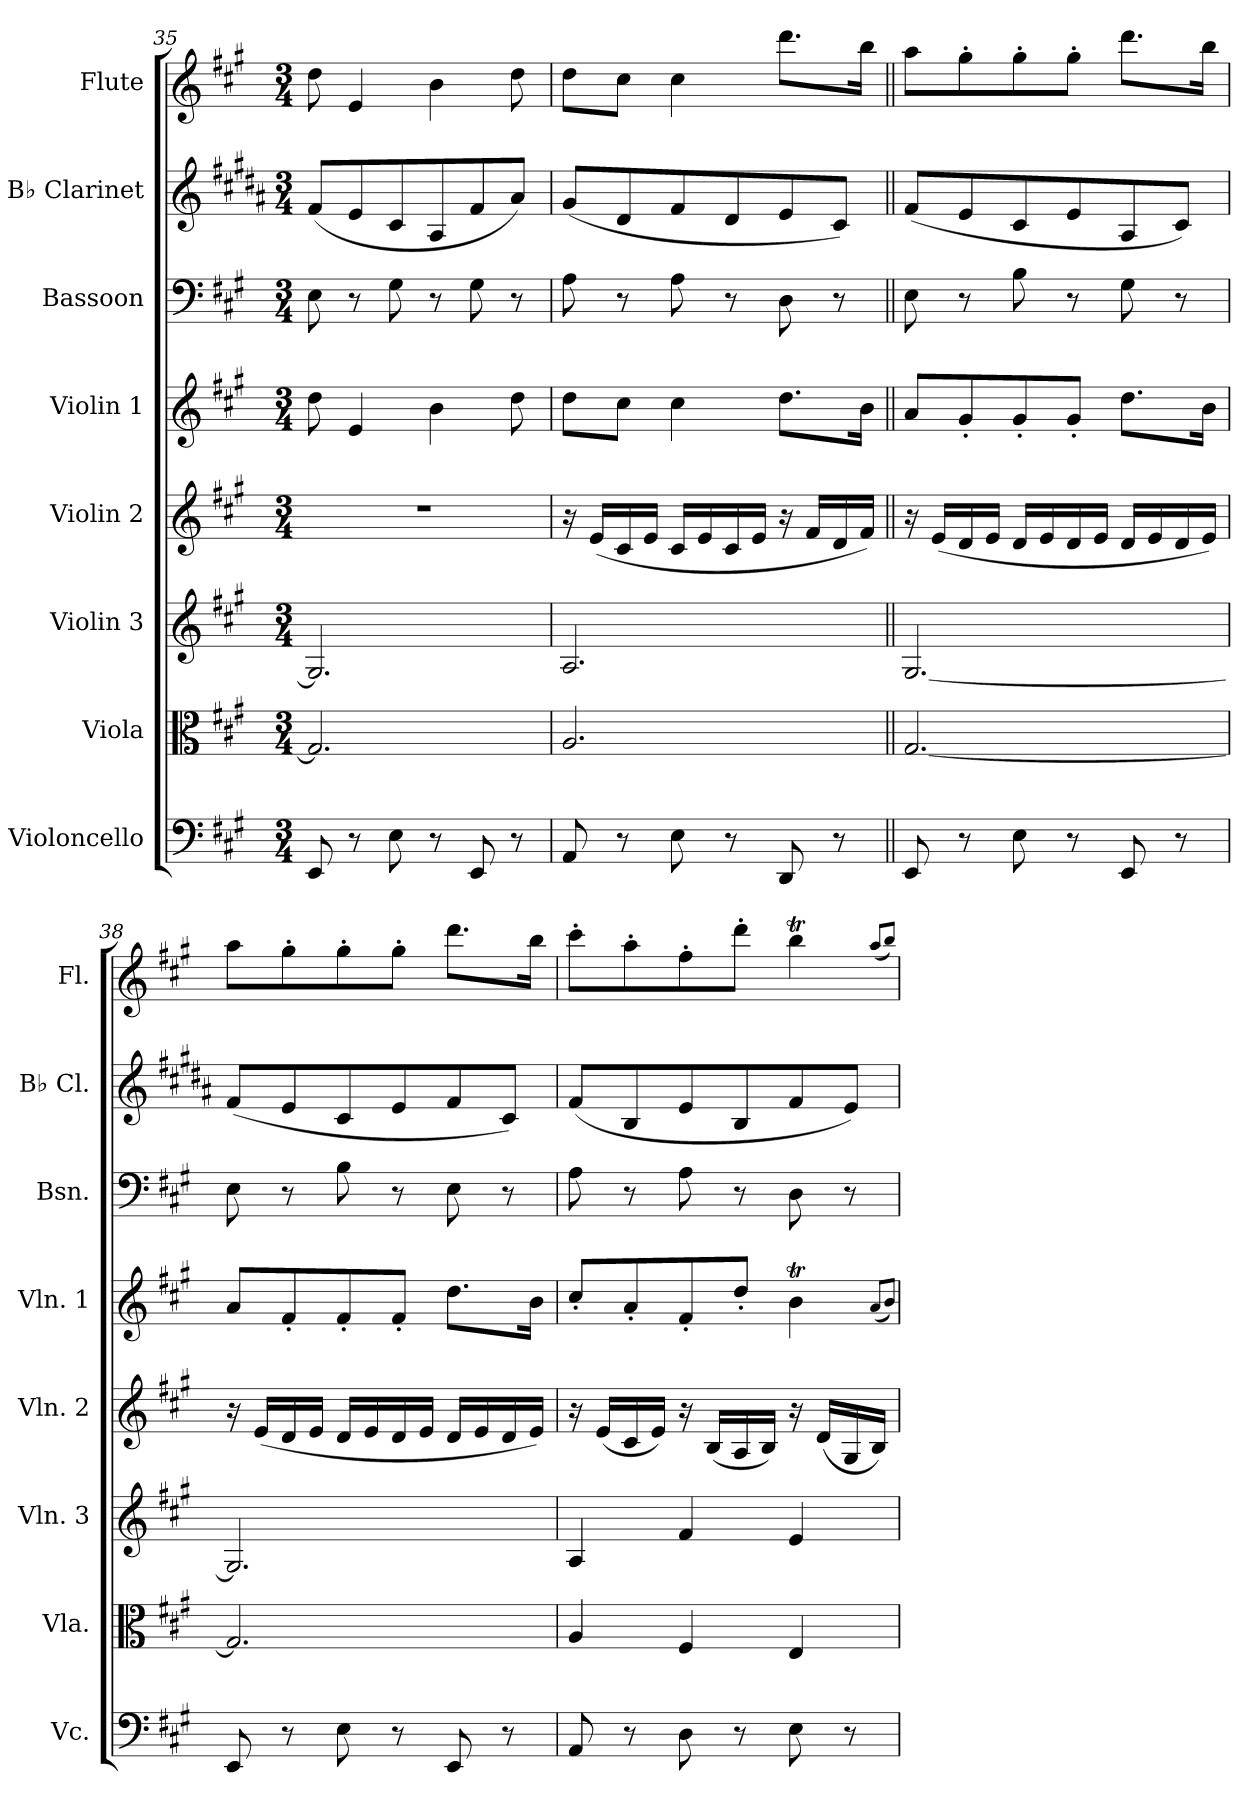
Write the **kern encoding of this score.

**kern	**kern	**kern	**kern	**kern	**kern	**kern	**kern
*part8	*part7	*part6	*part5	*part4	*part3	*part2	*part1
*staff8	*staff7	*staff6	*staff5	*staff4	*staff3	*staff2	*staff1
*I"Violoncello	*I"Viola	*I"Violin 3	*I"Violin 2	*I"Violin 1	*I"Bassoon	*I"B♭ Clarinet	*I"Flute
*I'Vc.	*I'Vla.	*I'Vln. 3	*I'Vln. 2	*I'Vln. 1	*I'Bsn.	*I'B♭ Cl.	*I'Fl.
*clefF4	*clefC3	*clefG2	*clefG2	*clefG2	*clefF4	*clefG2	*clefG2
*	*	*	*	*	*	*ITrd1c2	*
*k[f#c#g#]	*k[f#c#g#]	*k[f#c#g#]	*k[f#c#g#]	*k[f#c#g#]	*k[f#c#g#]	*k[f#c#g#]	*k[f#c#g#]
*M3/4	*M3/4	*M3/4	*M3/4	*M3/4	*M3/4	*M3/4	*M3/4
=35	=35	=35	=35	=35	=35	=35	=35
8EE/	2.G#/]	2.G#/]	2.r	8dd\	8E\	(8e/L	8dd\
8r	.	.	.	4e/	8r	8d/	4e/
8E\	.	.	.	.	8G#\	8B/	.
8r	.	.	.	4b\	8r	8G#/	4b\
8EE/	.	.	.	.	8G#\	8e/	.
8r	.	.	.	8dd\	8r	8g#/J)	8dd\
!!LO:PB:g=z
=36	=36	=36	=36	=36	=36	=36	=36
8AA/	2.A/	2.A/	16r	8dd\L	8A\	(8f#/L	8dd\L
.	.	.	(16e/LL	.	.	.	.
8r	.	.	16c#/	8cc#\J	8r	8c#/	8cc#\J
.	.	.	16e/JJ	.	.	.	.
8E\	.	.	16c#/LL	4cc#\	8A\	8e/	4cc#\
.	.	.	16e/	.	.	.	.
8r	.	.	16c#/	.	8r	8c#/	.
.	.	.	16e/JJ	.	.	.	.
8DD/	.	.	16r	8.dd\L	8D\	8d/	8.ddd\L
.	.	.	16f#/LL	.	.	.	.
8r	.	.	16d/	.	8r	8B/J)	.
.	.	.	16f#/JJ)	16b\Jk	.	.	16bb\Jk
=37||	=37||	=37||	=37||	=37||	=37||	=37||	=37||
8EE/	[2.G#/	[2.G#/	16r	8a/L	8E\	(8e/L	8aa\L
.	.	.	(16e/LL	.	.	.	.
8r	.	.	16d/	8g#'/	8r	8d/	8gg#'\
.	.	.	16e/JJ	.	.	.	.
8E\	.	.	16d/LL	8g#'/	8B\	8B/	8gg#'\
.	.	.	16e/	.	.	.	.
8r	.	.	16d/	8g#'/J	8r	8d/	8gg#'\J
.	.	.	16e/JJ	.	.	.	.
8EE/	.	.	16d/LL	8.dd\L	8G#\	8G#/	8.ddd\L
.	.	.	16e/	.	.	.	.
8r	.	.	16d/	.	8r	8B/J)	.
.	.	.	16e/JJ)	16b\Jk	.	.	16bb\Jk
=38	=38	=38	=38	=38	=38	=38	=38
8EE/	2.G#/]	2.G#/]	16r	8a/L	8E\	(8e/L	8aa\L
.	.	.	(16e/LL	.	.	.	.
8r	.	.	16d/	8f#'/	8r	8d/	8gg#'\
.	.	.	16e/JJ	.	.	.	.
8E\	.	.	16d/LL	8f#'/	8B\	8B/	8gg#'\
.	.	.	16e/	.	.	.	.
8r	.	.	16d/	8f#'/J	8r	8d/	8gg#'\J
.	.	.	16e/JJ	.	.	.	.
8EE/	.	.	16d/LL	8.dd\L	8E\	8e/	8.ddd\L
.	.	.	16e/	.	.	.	.
8r	.	.	16d/	.	8r	8B/J)	.
.	.	.	16e/JJ)	16b\Jk	.	.	16bb\Jk
!!LO:PB:g=z
=39	=39	=39	=39	=39	=39	=39	=39
8AA/	4A/	4A/	16r	8cc#'/L	8A\	(8e/L	8ccc#'\L
.	.	.	(16e/LL	.	.	.	.
8r	.	.	16c#/	8a'/	8r	8A/	8aa'\
.	.	.	16e/JJ)	.	.	.	.
8D\	4F#/	4f#/	16r	8f#'/	8A\	8d/	8ff#'\
.	.	.	(16B/LL	.	.	.	.
8r	.	.	16A/	8dd'/J	8r	8A/	8ddd'\J
.	.	.	16B/JJ)	.	.	.	.
8E\	4E/	4e/	16r	4bT\	8D\	8e/	4bbT\
.	.	.	(16d/LL	.	.	.	.
8r	.	.	16G#/	.	8r	8d/J)	.
.	.	.	16B/JJ)	.	.	.	.
.	.	.	.	(8qa/L	.	.	(8qaa/L
.	.	.	.	8qb/J)	.	.	8qbb/J)
=	=	=	=	=	=	=	=
*-	*-	*-	*-	*-	*-	*-	*-
